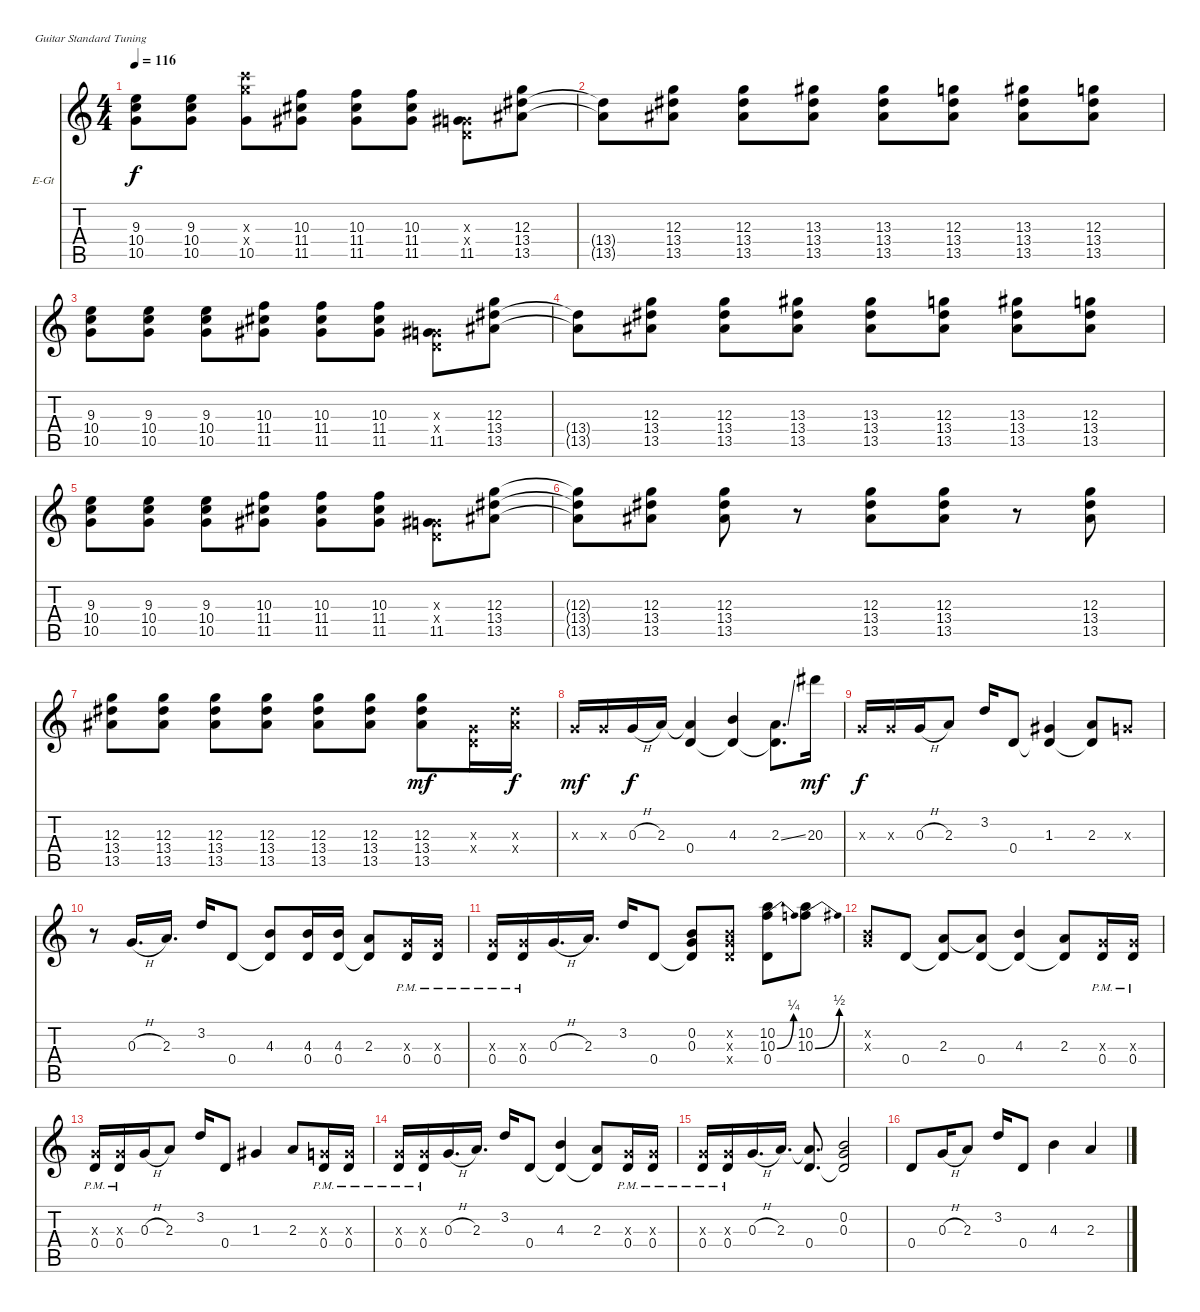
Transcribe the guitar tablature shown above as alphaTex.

\defaultSystemsLayout 4
\bracketExtendMode nobrackets
\firstSystemTrackNameOrientation horizontal
\otherSystemsTrackNameOrientation horizontal
\track ("Mike McCready (Drive)" "E-Gt") {instrument overdrivenguitar}
\staff {score tabs}
\tuning (E4 B3 G3 D3 A2 E2)
\ts (4 4)
\tempo 116
\clef g2
\ks c
(9.3 10.4 10.5).8{dy f} (9.3 10.4 10.5).8 (17.3{x} 17.4{x} 10.5).8 (10.3 11.4 11.5).8 (10.3 11.4 11.5).8 (10.3 11.4 11.5).8 (0.3{x} 0.4{x} 11.5).8 (12.3 13.4 13.5).8 |
(13.4{t} 13.5{t}).8 (12.3 13.4 13.5).8 (12.3 13.4 13.5).8 (13.3 13.4 13.5).8 (13.3 13.4 13.5).8 (12.3 13.4 13.5).8 (13.3 13.4 13.5).8 (12.3 13.4 13.5).8 |
(9.3 10.4 10.5).8 (9.3 10.4 10.5).8 (9.3 10.4 10.5).8 (10.3 11.4 11.5).8 (10.3 11.4 11.5).8 (10.3 11.4 11.5).8 (0.3{x} 0.4{x} 11.5).8 (12.3 13.4 13.5).8 |
(13.4{t} 13.5{t}).8 (12.3 13.4 13.5).8 (12.3 13.4 13.5).8 (13.3 13.4 13.5).8 (13.3 13.4 13.5).8 (12.3 13.4 13.5).8 (13.3 13.4 13.5).8 (12.3 13.4 13.5).8 |
(9.3 10.4 10.5).8 (9.3 10.4 10.5).8 (9.3 10.4 10.5).8 (10.3 11.4 11.5).8 (10.3 11.4 11.5).8 (10.3 11.4 11.5).8 (0.3{x} 0.4{x} 11.5).8 (12.3 13.4 13.5).8 |
(12.3{t} 13.4{t} 13.5{t}).8 (12.3 13.4 13.5).8 (12.3 13.4 13.5).8 r.8 (12.3 13.4 13.5).8 (12.3 13.4 13.5).8 r.8 (12.3 13.4 13.5).8 |
(12.3 13.4 13.5).8 (12.3 13.4 13.5).8 (12.3 13.4 13.5).8 (12.3 13.4 13.5).8 (12.3 13.4 13.5).8 (12.3 13.4 13.5).8 (12.3 13.4 13.5).8{dy mf} (0.3{x} 0.4{x}).16 (8.3{x} 8.4{x}).16{dy f} |
0.3{x}.16{dy mf} 0.3{x}.16 0.3{h}.16{dy f} 2.3.16 (2.3{t} 0.4).4 (4.3 0.4{t}).4 (2.3{ss} 0.4{t}).8{d} 20.3.16{dy mf} |
0.3{x}.16{dy f} 0.3{x}.16 0.3{h}.16 2.3.8 3.2.16 0.4.8 (1.3 0.4{t}).4 (2.3 0.4{t}).8 0.3{x}.8 |
r.8 0.3{h}.16{d} 2.3.16{d} 3.2.16 0.4.8 (4.3 0.4{t}).8 (4.3 0.4).16 (4.3 0.4).16 (2.3 0.4{t}).8 (0.3{x} 0.4{pm}).16 (0.3{x} 0.4{pm}).16 |
(0.3{x} 0.4{pm}).16 (0.3{x} 0.4{pm}).16 0.3{h}.16{d} 2.3.16{d} 3.2.16 0.4.8 (0.2 0.3 0.4{t}).8 (0.2{x} 0.3{x} 0.4{x}).8 (10.2 10.3{be (bend 0 0 60 1)} 0.4).8 (10.2 10.3{be (bend 0 0 60 2)}).8 |
(0.2{x} 0.3{x}).8 0.4.8 (2.3 0.4{t}).8 (2.3{t} 0.4).8 (4.3 0.4{t}).4 (2.3 0.4{t}).8 (0.3{x} 0.4{pm}).16 (0.3{x} 0.4{pm}).16 |
(0.3{x} 0.4{pm}).16 (0.3{x} 0.4{pm}).16 0.3{h}.16 2.3.8 3.2.16 0.4.8 1.3.4 2.3.8 (0.3{x} 0.4{pm}).16 (0.3{x} 0.4{pm}).16 |
(0.3{x} 0.4{pm}).16 (0.3{x} 0.4{pm}).16 0.3{h}.16{d} 2.3.16{d} 3.2.16 0.4.8 (4.3 0.4{t}).4 (2.3 0.4{t}).8 (0.3{x} 0.4{pm}).16 (0.3{x} 0.4{pm}).16 |
(0.3{x} 0.4{pm}).16 (0.3{x} 0.4{pm}).16 0.3{h}.16{d} 2.3.16{d} (2.3{t} 0.4).8{d} (0.2 0.3 0.4{t}).2 |
0.4.8 0.3{h}.16 2.3.8 3.2.16 0.4.8 4.3.4 2.3.4
